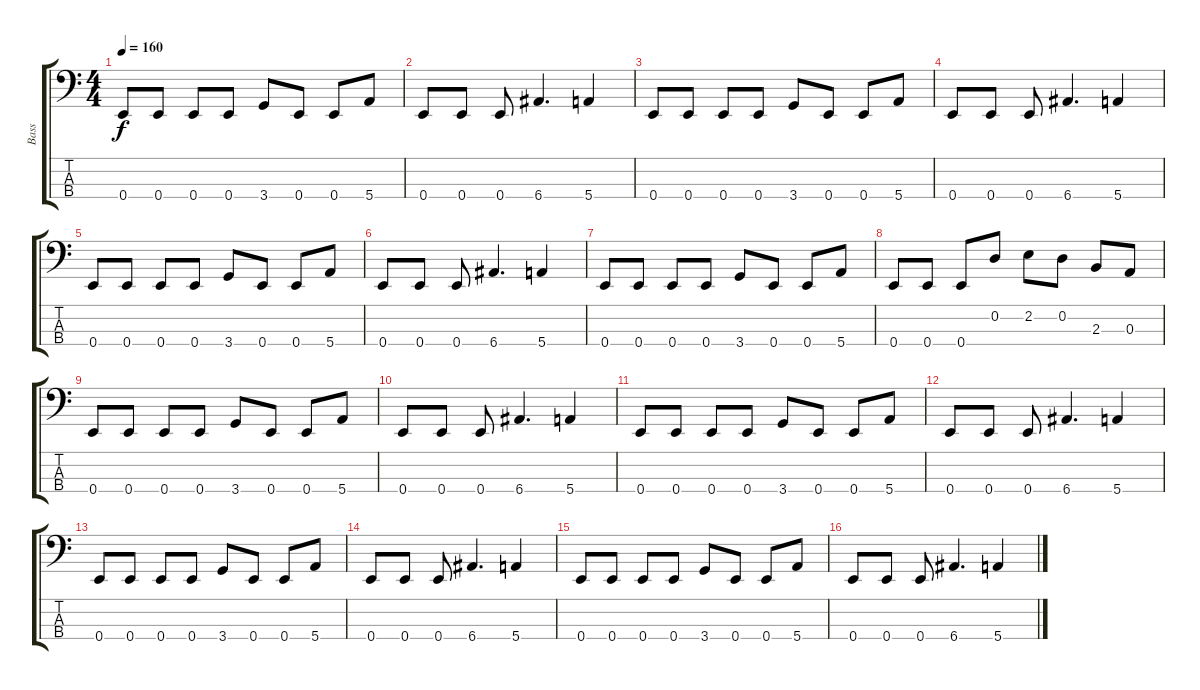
\track ("Bass" "Bass") {instrument electricbassfinger}
\staff {score tabs}
\tuning (G2 D2 A1 E1) {hide}
\ts (4 4)
\tempo 160
\clef f4
\ks c
0.4.8{dy f} 0.4.8 0.4.8 0.4.8 3.4.8 0.4.8 0.4.8 5.4.8 |
0.4.8 0.4.8 0.4.8 6.4.4{d} 5.4.4 |
0.4.8 0.4.8 0.4.8 0.4.8 3.4.8 0.4.8 0.4.8 5.4.8 |
0.4.8 0.4.8 0.4.8 6.4.4{d} 5.4.4 |
0.4.8 0.4.8 0.4.8 0.4.8 3.4.8 0.4.8 0.4.8 5.4.8 |
0.4.8 0.4.8 0.4.8 6.4.4{d} 5.4.4 |
0.4.8 0.4.8 0.4.8 0.4.8 3.4.8 0.4.8 0.4.8 5.4.8 |
0.4.8 0.4.8 0.4.8 0.2.8 2.2.8 0.2.8 2.3.8 0.3.8 |
0.4.8 0.4.8 0.4.8 0.4.8 3.4.8 0.4.8 0.4.8 5.4.8 |
0.4.8 0.4.8 0.4.8 6.4.4{d} 5.4.4 |
0.4.8 0.4.8 0.4.8 0.4.8 3.4.8 0.4.8 0.4.8 5.4.8 |
0.4.8 0.4.8 0.4.8 6.4.4{d} 5.4.4 |
0.4.8 0.4.8 0.4.8 0.4.8 3.4.8 0.4.8 0.4.8 5.4.8 |
0.4.8 0.4.8 0.4.8 6.4.4{d} 5.4.4 |
0.4.8 0.4.8 0.4.8 0.4.8 3.4.8 0.4.8 0.4.8 5.4.8 |
0.4.8 0.4.8 0.4.8 6.4.4{d} 5.4.4
